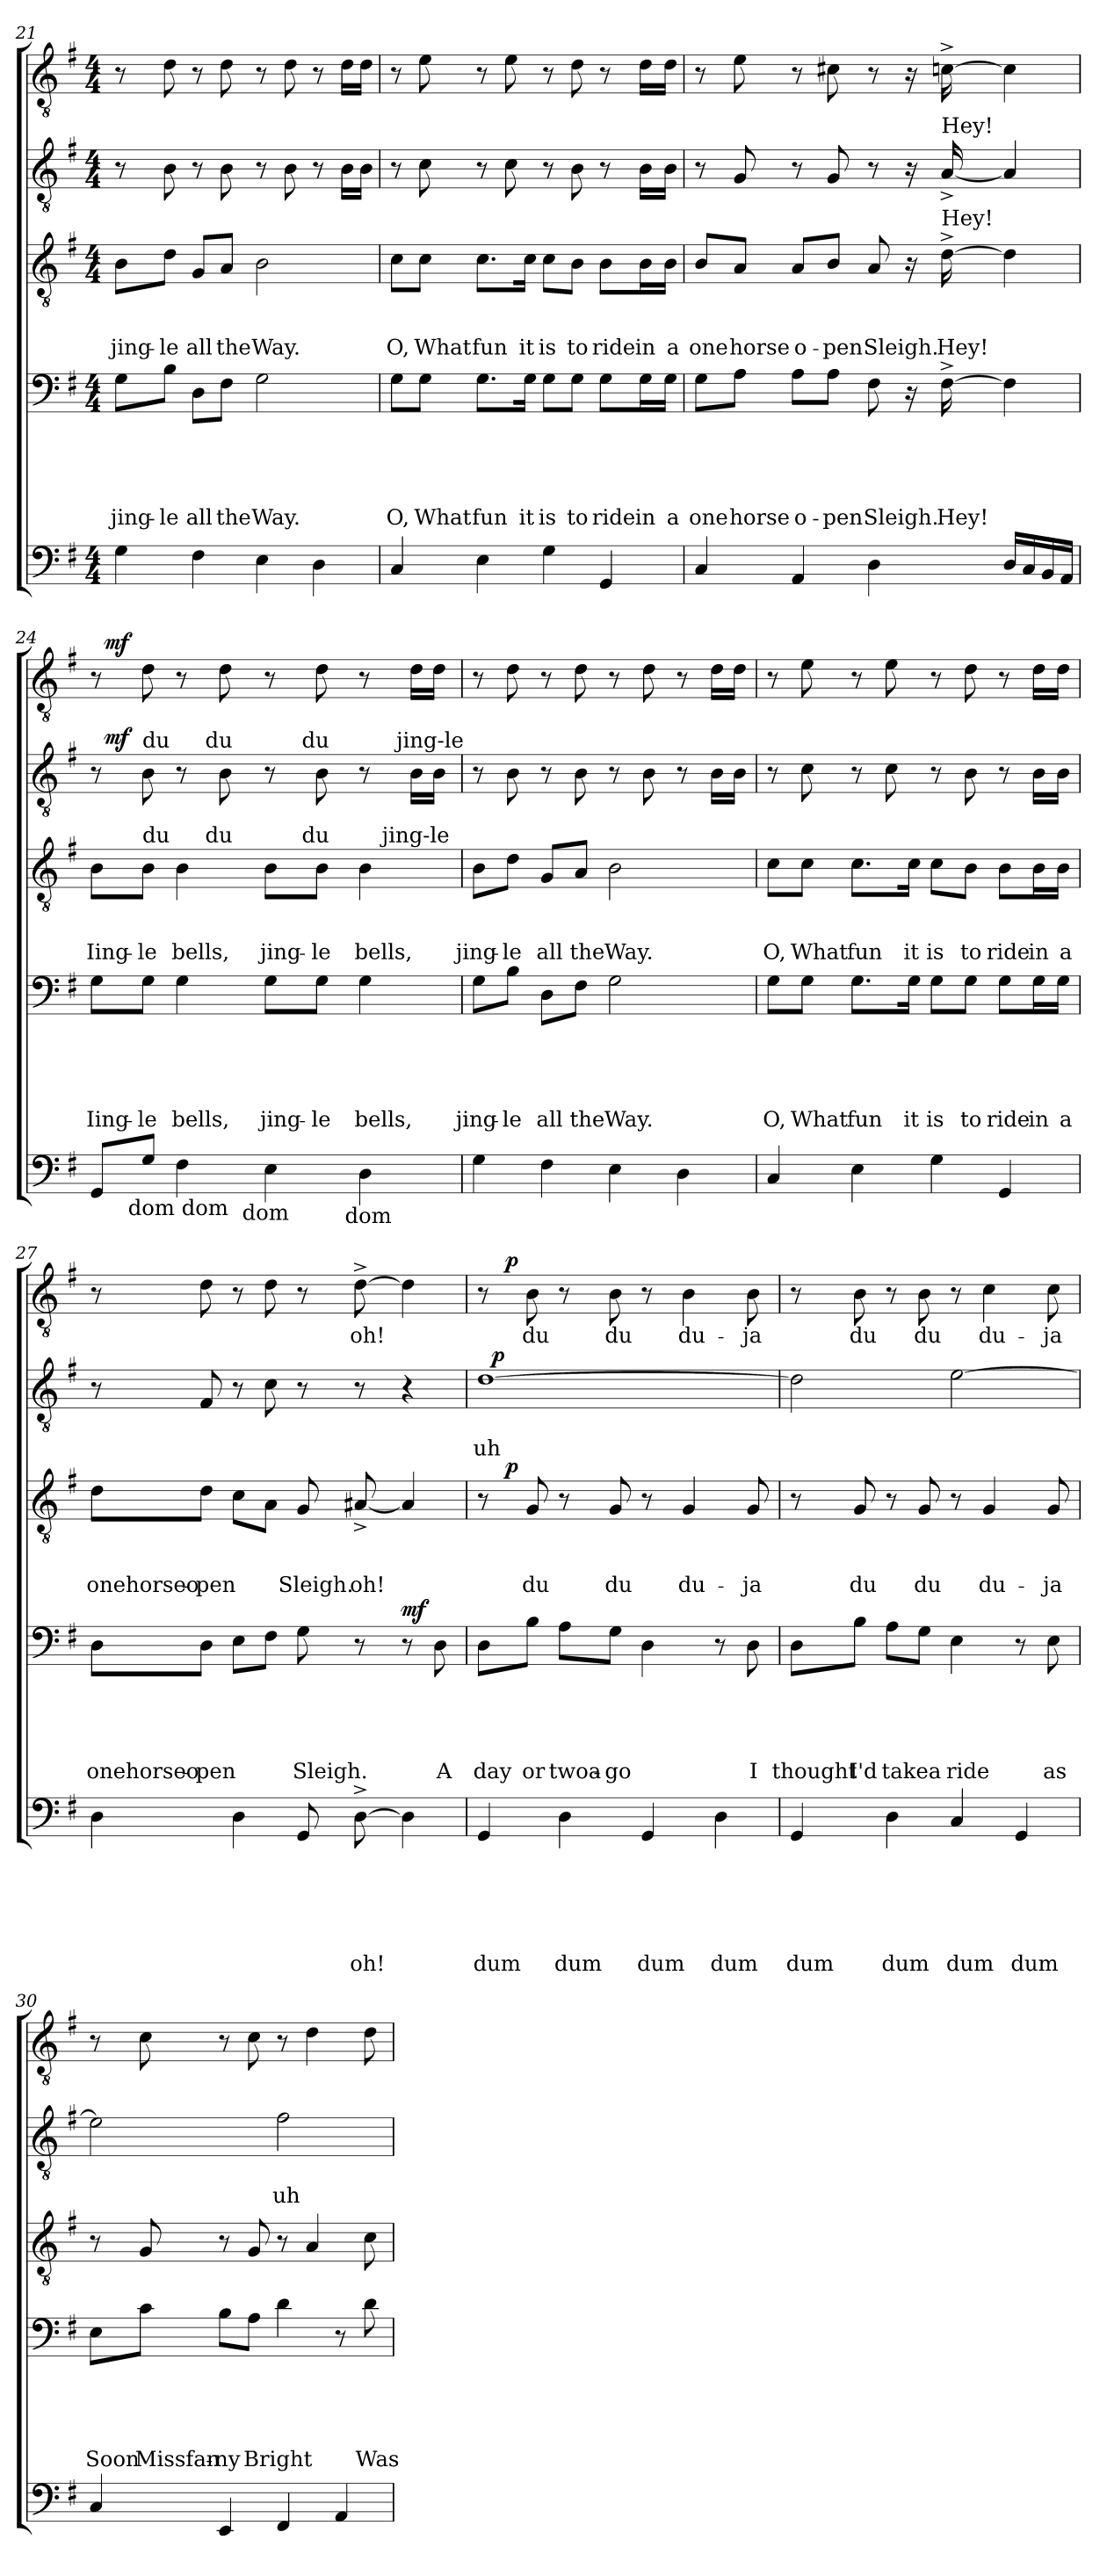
**kern	**text	**text	**text	**text	**text	**text	**kern	**text	**text	**text	**text	**text	**dynam	**kern	**text	**text	**text	**dynam	**kern	**text	**text	**dynam	**kern	**text	**dynam
*part5	*part5	*part5	*part5	*part5	*part5	*part5	*part4	*part4	*part4	*part4	*part4	*part4	*part4	*part3	*part3	*part3	*part3	*part3	*part2	*part2	*part2	*part2	*part1	*part1	*part1
*staff5	*staff5	*staff5	*staff5	*staff5	*staff5	*staff5	*staff4	*staff4	*staff4	*staff4	*staff4	*staff4	*staff4	*staff3	*staff3	*staff3	*staff3	*staff3	*staff2	*staff2	*staff2	*staff2	*staff1	*staff1	*staff1
!!LO:LB:g=z
*clefF4	*	*	*	*	*	*	*clefF4	*	*	*	*	*	*	*clefGv2	*	*	*	*	*clefGv2	*	*	*	*clefGv2	*	*
*k[f#]	*	*	*	*	*	*	*k[f#]	*	*	*	*	*	*	*k[f#]	*	*	*	*	*k[f#]	*	*	*	*k[f#]	*	*
*G:	*	*	*	*	*	*	*G:	*	*	*	*	*	*	*G:	*	*	*	*	*G:	*	*	*	*G:	*	*
*M4/4	*	*	*	*	*	*	*M4/4	*	*	*	*	*	*	*M4/4	*	*	*	*	*M4/4	*	*	*	*M4/4	*	*
=21	=21	=21	=21	=21	=21	=21	=21	=21	=21	=21	=21	=21	=21	=21	=21	=21	=21	=21	=21	=21	=21	=21	=21	=21	=21
!	!	!	!	!	!	!	!	!	!	!	!	!LO:LY:b	!	!	!	!	!LO:LY:b	!	!	!	!	!	!	!	!
4G\	.	.	.	.	.	.	8G\L	.	.	.	.	jing-	.	8B\L	.	.	jing-	.	8r	.	.	.	8r	.	.
!	!	!	!	!	!	!	!	!	!	!	!	!LO:LY:b:rj	!	!	!	!	!LO:LY:b:rj	!	!	!	!	!	!	!	!
.	.	.	.	.	.	.	8B\J	.	.	.	.	-le	.	8d\J	.	.	-le	.	8B\	.	.	.	8d\	.	.
!	!	!	!	!	!	!	!	!	!	!	!	!LO:LY:b	!	!	!	!	!LO:LY:b	!	!	!	!	!	!	!	!
4F#\	.	.	.	.	.	.	8D\L	.	.	.	.	all	.	8G/L	.	.	all	.	8r	.	.	.	8r	.	.
!	!	!	!	!	!	!	!	!	!	!	!	!LO:LY:b	!	!	!	!	!LO:LY:b	!	!	!	!	!	!	!	!
.	.	.	.	.	.	.	8F#\J	.	.	.	.	the	.	8A/J	.	.	the	.	8B\	.	.	.	8d\	.	.
!	!	!	!	!	!	!	!	!	!	!	!	!LO:LY:b	!	!	!	!	!LO:LY:b	!	!	!	!	!	!	!	!
4E\	.	.	.	.	.	.	2G\	.	.	.	.	Way.	.	2B\	.	.	Way.	.	8r	.	.	.	8r	.	.
.	.	.	.	.	.	.	.	.	.	.	.	.	.	.	.	.	.	.	8B\	.	.	.	8d\	.	.
4D\	.	.	.	.	.	.	.	.	.	.	.	.	.	.	.	.	.	.	8r	.	.	.	8r	.	.
.	.	.	.	.	.	.	.	.	.	.	.	.	.	.	.	.	.	.	16B\LL	.	.	.	16d\LL	.	.
.	.	.	.	.	.	.	.	.	.	.	.	.	.	.	.	.	.	.	16B\JJ	.	.	.	16d\JJ	.	.
=22	=22	=22	=22	=22	=22	=22	=22	=22	=22	=22	=22	=22	=22	=22	=22	=22	=22	=22	=22	=22	=22	=22	=22	=22	=22
!	!	!	!	!	!	!	!	!	!	!	!	!LO:LY:b	!	!	!	!	!LO:LY:b	!	!	!	!	!	!	!	!
4C/	.	.	.	.	.	.	8G\L	.	.	.	.	O,	.	8c\L	.	.	O,	.	8r	.	.	.	8r	.	.
!	!	!	!	!	!	!	!	!	!	!	!	!LO:LY:b	!	!	!	!	!LO:LY:b	!	!	!	!	!	!	!	!
.	.	.	.	.	.	.	8G\J	.	.	.	.	What	.	8c\J	.	.	What	.	8c\	.	.	.	8e\	.	.
!	!	!	!	!	!	!	!	!	!	!	!	!LO:LY:b	!	!	!	!	!LO:LY:b	!	!	!	!	!	!	!	!
4E\	.	.	.	.	.	.	8.G\L	.	.	.	.	fun	.	8.c\L	.	.	fun	.	8r	.	.	.	8r	.	.
.	.	.	.	.	.	.	.	.	.	.	.	.	.	.	.	.	.	.	8c\	.	.	.	8e\	.	.
!	!	!	!	!	!	!	!	!	!	!	!	!LO:LY:b	!	!	!	!	!LO:LY:b	!	!	!	!	!	!	!	!
.	.	.	.	.	.	.	16G\Jk	.	.	.	.	it	.	16c\Jk	.	.	it	.	.	.	.	.	.	.	.
!	!	!	!	!	!	!	!	!	!	!	!	!LO:LY:b	!	!	!	!	!LO:LY:b	!	!	!	!	!	!	!	!
4G\	.	.	.	.	.	.	8G\L	.	.	.	.	is	.	8c\L	.	.	is	.	8r	.	.	.	8r	.	.
!	!	!	!	!	!	!	!	!	!	!	!	!LO:LY:b	!	!	!	!	!LO:LY:b	!	!	!	!	!	!	!	!
.	.	.	.	.	.	.	8G\J	.	.	.	.	to	.	8B\J	.	.	to	.	8B\	.	.	.	8d\	.	.
!	!	!	!	!	!	!	!	!	!	!	!	!LO:LY:b	!	!	!	!	!LO:LY:b	!	!	!	!	!	!	!	!
4GG/	.	.	.	.	.	.	8G\L	.	.	.	.	ride	.	8B\L	.	.	ride	.	8r	.	.	.	8r	.	.
!	!	!	!	!	!	!	!	!	!	!	!	!LO:LY:b	!	!	!	!	!LO:LY:b	!	!	!	!	!	!	!	!
.	.	.	.	.	.	.	16G\L	.	.	.	.	in	.	16B\L	.	.	in	.	16B\LL	.	.	.	16d\LL	.	.
!	!	!	!	!	!	!	!	!	!	!	!	!LO:LY:b	!	!	!	!	!LO:LY:b	!	!	!	!	!	!	!	!
.	.	.	.	.	.	.	16G\JJ	.	.	.	.	a	.	16B\JJ	.	.	a	.	16B\JJ	.	.	.	16d\JJ	.	.
=23	=23	=23	=23	=23	=23	=23	=23	=23	=23	=23	=23	=23	=23	=23	=23	=23	=23	=23	=23	=23	=23	=23	=23	=23	=23
!	!	!	!	!	!	!	!	!	!	!	!	!LO:LY:b	!	!	!	!	!LO:LY:b	!	!	!	!	!	!	!	!
4C/	.	.	.	.	.	.	8G\L	.	.	.	.	one	.	8B/L	.	.	one	.	8r	.	.	.	8r	.	.
!	!	!	!	!	!	!	!	!	!	!	!	!LO:LY:b	!	!	!	!	!LO:LY:b	!	!	!	!	!	!	!	!
.	.	.	.	.	.	.	8A\J	.	.	.	.	horse	.	8A/J	.	.	horse	.	8G/	.	.	.	8e\	.	.
!	!	!	!	!	!	!	!	!	!	!	!	!LO:LY:b	!	!	!	!	!LO:LY:b	!	!	!	!	!	!	!	!
4AA/	.	.	.	.	.	.	8A\L	.	.	.	.	o-	.	8A/L	.	.	o-	.	8r	.	.	.	8r	.	.
!	!	!	!	!	!	!	!	!	!	!	!	!LO:LY:b	!	!	!	!	!LO:LY:b	!	!	!	!	!	!	!	!
.	.	.	.	.	.	.	8A\J	.	.	.	.	-pen	.	8B/J	.	.	-pen	.	8G/	.	.	.	8c#X\	.	.
!	!	!	!	!	!	!	!	!	!	!	!	!LO:LY:b	!	!	!	!	!LO:LY:b	!	!	!	!	!	!	!	!
4D\	.	.	.	.	.	.	8F#\	.	.	.	.	Sleigh.	.	8A/	.	.	Sleigh.	.	8r	.	.	.	8r	.	.
.	.	.	.	.	.	.	16rC	.	.	.	.	.	.	16rA	.	.	.	.	16rA	.	.	.	16rA	.	.
!	!	!	!	!	!	!	!	!	!	!	!	!	!	!	!	!	!	!	!LO:TX:a:t=Hey!	!	!	!	!	!	!
!	!	!	!	!	!	!	!	!	!	!	!	!	!	!LO:TX:a:t=Hey!	!	!	!	!	!	!	!	!	!	!	!
!	!	!	!	!	!	!	!	!	!	!	!	!LO:LY:b	!	!	!	!	!LO:LY:b	!	!	!	!	!	!	!	!
.	.	.	.	.	.	.	[>16F#^>\	.	.	.	.	Hey!	.	[>16d^>\	.	.	Hey!	.	[<16A^</	.	.	.	[>16cn^>\	.	.
16D/LL	.	.	.	.	.	.	4F#\]	.	.	.	.	.	.	4d\]	.	.	.	.	4A/]	.	.	.	4c\]	.	.
16C/	.	.	.	.	.	.	.	.	.	.	.	.	.	.	.	.	.	.	.	.	.	.	.	.	.
16BB/	.	.	.	.	.	.	.	.	.	.	.	.	.	.	.	.	.	.	.	.	.	.	.	.	.
16AA/JJ	.	.	.	.	.	.	.	.	.	.	.	.	.	.	.	.	.	.	.	.	.	.	.	.	.
!!LO:PB:g=z
=24	=24	=24	=24	=24	=24	=24	=24	=24	=24	=24	=24	=24	=24	=24	=24	=24	=24	=24	=24	=24	=24	=24	=24	=24	=24
!	!	!	!	!	!	!	!	!	!	!	!	!LO:LY:b	!	!	!	!	!LO:LY:b	!	!	!	!	!	!	!	!
*^	*	*	*	*	*	*	*	*	*	*	*	*	*	*^	*	*	*	*	*^	*	*	*	*^	*	*
*	*^	*	*	*	*	*	*	*	*	*	*	*	*	*	*	*^	*	*	*	*	*	*^	*	*	*	*	*	*	*
*	*	*^	*	*	*	*	*	*	*	*	*	*	*	*	*	*	*	*^	*	*	*	*	*	*	*^	*	*	*	*	*	*	*
8GG/L	16.ryy	4..ryy	2ryy	.	.	.	.	.	.	8G\L	.	.	.	.	Iing-	.	8B\L	4ryy	2ryy	2ryy	.	.	Iing-	.	8r	32ryy	4ryy	2ryy	.	.	.	8r	32ryy	.	.
!	!	!	!	!	!	!	!	!	!	!	!	!	!	!	!	!	!	!	!	!	!	!	!	!	!	!	!	!	!	!	!LO:DY:b	!	!	!	!LO:DY:b
.	.	.	.	.	.	.	.	.	.	.	.	.	.	.	.	.	.	.	.	.	.	.	.	.	.	2ryy	.	.	.	.	mf	.	2ryy	.	mf
!	!LO:TX:b:t=dom dom	!	!	!	!	!	!	!	!	!	!	!	!	!	!	!	!	!	!	!	!	!	!	!	!	!	!	!	!	!	!	!	!	!	!
.	2ryy	.	.	.	.	.	.	.	.	.	.	.	.	.	.	.	.	.	.	.	.	.	.	.	.	.	.	.	.	.	.	.	.	.	.
!	!	!	!	!	!	!	!	!	!	!	!	!	!	!	!	!	!	!	!	!	!	!	!	!	!LO:TX:a:t=du	!	!	!	!	!	!	!	!	!	!
!	!	!	!	!	!	!	!	!	!	!	!	!	!	!	!	!	!LO:TX:a:t=du	!	!	!	!	!	!	!	!	!	!	!	!	!	!	!	!	!	!
!	!	!	!	!	!	!	!	!	!	!	!	!	!	!	!LO:LY:b	!	!	!	!	!	!	!	!LO:LY:b	!	!	!	!	!	!	!	!	!	!	!	!
8G/J	.	.	.	.	.	.	.	.	.	8G\J	.	.	.	.	-le	.	8B\J	.	.	.	.	.	-le	.	8B\	.	.	.	.	.	.	8d\	.	.	.
!	!	!	!	!	!	!	!	!	!	!	!	!	!	!	!LO:LY:b	!	!	!	!	!	!	!	!LO:LY:b	!	!	!	!	!	!	!	!	!	!	!	!
4F#\	.	.	.	.	.	.	.	.	.	4G\	.	.	.	.	bells,	.	4B\	16.ryy	.	.	.	.	bells,	.	8r	.	16.ryy	.	.	.	.	8r	.	.	.
!	!	!	!	!	!	!	!	!	!	!	!	!	!	!	!	!	!	!	!	!	!	!	!	!	!	!	!LO:TX:a:t=du	!	!	!	!	!	!	!	!
!	!	!	!	!	!	!	!	!	!	!	!	!	!	!	!	!	!	!LO:TX:a:t=du	!	!	!	!	!	!	!	!	!	!	!	!	!	!	!	!	!
.	.	.	.	.	.	.	.	.	.	.	.	.	.	.	.	.	.	2ryy	.	.	.	.	.	.	.	.	2ryy	.	.	.	.	.	.	.	.
.	.	.	.	.	.	.	.	.	.	.	.	.	.	.	.	.	.	.	.	.	.	.	.	.	8B\	.	.	.	.	.	.	8d\	.	.	.
!	!	!LO:TX:b:t=dom	!	!	!	!	!	!	!	!	!	!	!	!	!	!	!	!	!	!	!	!	!	!	!	!	!	!	!	!	!	!	!	!	!
.	.	2ryy	.	.	.	.	.	.	.	.	.	.	.	.	.	.	.	.	.	.	.	.	.	.	.	.	.	.	.	.	.	.	.	.	.
!	!	!	!	!	!	!	!	!	!	!	!	!	!	!	!LO:LY:b	!	!	!	!	!	!	!	!LO:LY:b	!	!	!	!	!	!	!	!	!	!	!	!
4E\	.	.	8..ryy	.	.	.	.	.	.	8G\L	.	.	.	.	jing-	.	8B\L	.	16.ryy	4ryy	.	.	jing-	.	8r	.	.	16.ryy	.	.	.	8r	.	.	.
.	.	.	.	.	.	.	.	.	.	.	.	.	.	.	.	.	.	.	.	.	.	.	.	.	.	4...ryy	.	.	.	.	.	.	4...ryy	.	.
!	!	!	!	!	!	!	!	!	!	!	!	!	!	!	!	!	!	!	!	!	!	!	!	!	!	!	!	!LO:TX:a:t=du	!	!	!	!	!	!	!
!	!	!	!	!	!	!	!	!	!	!	!	!	!	!	!	!	!	!	!LO:TX:a:t=du	!	!	!	!	!	!	!	!	!	!	!	!	!	!	!	!
.	4ryy	.	.	.	.	.	.	.	.	.	.	.	.	.	.	.	.	.	4ryy	.	.	.	.	.	.	.	.	4ryy	.	.	.	.	.	.	.
!	!	!	!	!	!	!	!	!	!	!	!	!	!	!	!LO:LY:b:rj	!	!	!	!	!	!	!	!LO:LY:b:rj	!	!	!	!	!	!	!	!	!	!	!	!
.	.	.	.	.	.	.	.	.	.	8G\J	.	.	.	.	-le	.	8B\J	.	.	.	.	.	-le	.	8B\	.	.	.	.	.	.	8d\	.	.	.
!	!	!	!LO:TX:b:t=dom	!	!	!	!	!	!	!	!	!	!	!	!	!	!	!	!	!	!	!	!	!	!	!	!	!	!	!	!	!	!	!	!
.	.	.	4ryy	.	.	.	.	.	.	.	.	.	.	.	.	.	.	.	.	.	.	.	.	.	.	.	.	.	.	.	.	.	.	.	.
!	!	!	!	!	!	!	!	!	!	!	!	!	!	!	!LO:LY:b	!	!	!	!	!	!	!	!LO:LY:b	!	!	!	!	!	!	!	!	!	!	!	!
4D\	.	.	.	.	.	.	.	.	.	4G\	.	.	.	.	bells,	.	4B\	.	.	16ryy	.	.	bells,	.	8r	.	.	.	.	.	.	8r	.	.	.
!	!	!	!	!	!	!	!	!	!	!	!	!	!	!	!	!	!	!	!	!LO:TX:a:t=jing-le	!	!	!	!	!	!	!	!	!	!	!	!	!	!	!
.	.	.	.	.	.	.	.	.	.	.	.	.	.	.	.	.	.	.	.	8.ryy	.	.	.	.	.	.	.	.	.	.	.	.	.	.	.
!	!	!	!	!	!	!	!	!	!	!	!	!	!	!	!	!	!	!	!	!	!	!	!	!	!	!	!LO:TX:a:t=jing-le	!	!	!	!	!	!	!	!
.	8ryy	.	.	.	.	.	.	.	.	.	.	.	.	.	.	.	.	8ryy	8ryy	.	.	.	.	.	.	.	8ryy	8ryy	.	.	.	.	.	.	.
.	.	.	.	.	.	.	.	.	.	.	.	.	.	.	.	.	.	.	.	.	.	.	.	.	16B\LL	.	.	.	.	.	.	16d\LL	.	.	.
.	.	16ryy	.	.	.	.	.	.	.	.	.	.	.	.	.	.	.	.	.	.	.	.	.	.	16B\JJ	.	.	.	.	.	.	16d\JJ	.	.	.
.	32ryy	.	32ryy	.	.	.	.	.	.	.	.	.	.	.	.	.	.	32ryy	32ryy	.	.	.	.	.	.	.	32ryy	32ryy	.	.	.	.	.	.	.
=25	=25	=25	=25	=25	=25	=25	=25	=25	=25	=25	=25	=25	=25	=25	=25	=25	=25	=25	=25	=25	=25	=25	=25	=25	=25	=25	=25	=25	=25	=25	=25	=25	=25	=25	=25
!	!	!	!	!	!	!	!	!	!	!	!	!	!	!	!LO:LY:b	!	!	!	!	!	!	!	!LO:LY:b	!	!	!	!	!	!	!	!	!	!	!	!
*	*	*	*	*	*	*	*	*	*	*	*	*	*	*	*	*	*v	*v	*v	*v	*	*	*	*	*	*	*	*	*	*	*	*v	*v	*	*
*v	*v	*v	*v	*	*	*	*	*	*	*	*	*	*	*	*	*	*	*	*	*	*	*v	*v	*v	*v	*	*	*	*	*	*
4G\	.	.	.	.	.	.	8G\L	.	.	.	.	jing-	.	8B\L	.	.	jing-	.	8r	.	.	.	8r	.	.
!	!	!	!	!	!	!	!	!	!	!	!	!LO:LY:b:rj	!	!	!	!	!LO:LY:b:rj	!	!	!	!	!	!	!	!
.	.	.	.	.	.	.	8B\J	.	.	.	.	-le	.	8d\J	.	.	-le	.	8B\	.	.	.	8d\	.	.
!	!	!	!	!	!	!	!	!	!	!	!	!LO:LY:b	!	!	!	!	!LO:LY:b	!	!	!	!	!	!	!	!
4F#\	.	.	.	.	.	.	8D\L	.	.	.	.	all	.	8G/L	.	.	all	.	8r	.	.	.	8r	.	.
!	!	!	!	!	!	!	!	!	!	!	!	!LO:LY:b	!	!	!	!	!LO:LY:b	!	!	!	!	!	!	!	!
.	.	.	.	.	.	.	8F#\J	.	.	.	.	the	.	8A/J	.	.	the	.	8B\	.	.	.	8d\	.	.
!	!	!	!	!	!	!	!	!	!	!	!	!LO:LY:b	!	!	!	!	!LO:LY:b	!	!	!	!	!	!	!	!
4E\	.	.	.	.	.	.	2G\	.	.	.	.	Way.	.	2B\	.	.	Way.	.	8r	.	.	.	8r	.	.
.	.	.	.	.	.	.	.	.	.	.	.	.	.	.	.	.	.	.	8B\	.	.	.	8d\	.	.
4D\	.	.	.	.	.	.	.	.	.	.	.	.	.	.	.	.	.	.	8r	.	.	.	8r	.	.
.	.	.	.	.	.	.	.	.	.	.	.	.	.	.	.	.	.	.	16B\LL	.	.	.	16d\LL	.	.
.	.	.	.	.	.	.	.	.	.	.	.	.	.	.	.	.	.	.	16B\JJ	.	.	.	16d\JJ	.	.
=26	=26	=26	=26	=26	=26	=26	=26	=26	=26	=26	=26	=26	=26	=26	=26	=26	=26	=26	=26	=26	=26	=26	=26	=26	=26
!	!	!	!	!	!	!	!	!	!	!	!	!LO:LY:b	!	!	!	!	!LO:LY:b	!	!	!	!	!	!	!	!
4C/	.	.	.	.	.	.	8G\L	.	.	.	.	O,	.	8c\L	.	.	O,	.	8r	.	.	.	8r	.	.
!	!	!	!	!	!	!	!	!	!	!	!	!LO:LY:b	!	!	!	!	!LO:LY:b	!	!	!	!	!	!	!	!
.	.	.	.	.	.	.	8G\J	.	.	.	.	What	.	8c\J	.	.	What	.	8c\	.	.	.	8e\	.	.
!	!	!	!	!	!	!	!	!	!	!	!	!LO:LY:b	!	!	!	!	!LO:LY:b	!	!	!	!	!	!	!	!
4E\	.	.	.	.	.	.	8.G\L	.	.	.	.	fun	.	8.c\L	.	.	fun	.	8r	.	.	.	8r	.	.
.	.	.	.	.	.	.	.	.	.	.	.	.	.	.	.	.	.	.	8c\	.	.	.	8e\	.	.
!	!	!	!	!	!	!	!	!	!	!	!	!LO:LY:b	!	!	!	!	!LO:LY:b	!	!	!	!	!	!	!	!
.	.	.	.	.	.	.	16G\Jk	.	.	.	.	it	.	16c\Jk	.	.	it	.	.	.	.	.	.	.	.
!	!	!	!	!	!	!	!	!	!	!	!	!LO:LY:b	!	!	!	!	!LO:LY:b	!	!	!	!	!	!	!	!
4G\	.	.	.	.	.	.	8G\L	.	.	.	.	is	.	8c\L	.	.	is	.	8r	.	.	.	8r	.	.
!	!	!	!	!	!	!	!	!	!	!	!	!LO:LY:b	!	!	!	!	!LO:LY:b	!	!	!	!	!	!	!	!
.	.	.	.	.	.	.	8G\J	.	.	.	.	to	.	8B\J	.	.	to	.	8B\	.	.	.	8d\	.	.
!	!	!	!	!	!	!	!	!	!	!	!	!LO:LY:b	!	!	!	!	!LO:LY:b	!	!	!	!	!	!	!	!
4GG/	.	.	.	.	.	.	8G\L	.	.	.	.	ride	.	8B\L	.	.	ride	.	8r	.	.	.	8r	.	.
!	!	!	!	!	!	!	!	!	!	!	!	!LO:LY:b	!	!	!	!	!LO:LY:b	!	!	!	!	!	!	!	!
.	.	.	.	.	.	.	16G\L	.	.	.	.	in	.	16B\L	.	.	in	.	16B\LL	.	.	.	16d\LL	.	.
!	!	!	!	!	!	!	!	!	!	!	!	!LO:LY:b	!	!	!	!	!LO:LY:b	!	!	!	!	!	!	!	!
.	.	.	.	.	.	.	16G\JJ	.	.	.	.	a	.	16B\JJ	.	.	a	.	16B\JJ	.	.	.	16d\JJ	.	.
!!LO:LB:g=z
=27	=27	=27	=27	=27	=27	=27	=27	=27	=27	=27	=27	=27	=27	=27	=27	=27	=27	=27	=27	=27	=27	=27	=27	=27	=27
!	!	!	!	!	!	!	!	!	!	!	!	!LO:LY:b	!	!	!	!	!LO:LY:b	!	!	!	!	!	!	!	!
4D\	.	.	.	.	.	.	8D\L	.	.	.	.	onehorseo-	.	8d\L	.	.	onehorseo-	.	8r	.	.	.	8r	.	.
!	!	!	!	!	!	!	!	!	!	!	!	!LO:LY:b	!	!	!	!	!LO:LY:b	!	!	!	!	!	!	!	!
.	.	.	.	.	.	.	8D\J	.	.	.	.	-pen	.	8d\J	.	.	-pen	.	8F#/	.	.	.	8d\	.	.
4D\	.	.	.	.	.	.	8E\L	.	.	.	.	.	.	8c\L	.	.	.	.	8r	.	.	.	8r	.	.
.	.	.	.	.	.	.	8F#\J	.	.	.	.	.	.	8A\J	.	.	.	.	8c\	.	.	.	8d\	.	.
!	!	!	!	!	!	!	!	!	!	!	!	!LO:LY:b	!	!	!	!	!LO:LY:b	!	!	!	!	!	!	!	!
8GG/	.	.	.	.	.	.	8G\	.	.	.	.	Sleigh.	.	8G/	.	.	Sleigh.	.	8r	.	.	.	8r	.	.
!	!	!	!	!	!	!LO:LY:b	!	!	!	!	!	!	!	!	!	!	!LO:LY:b	!	!	!	!	!	!	!LO:LY:b	!
[>8D^>\	.	.	.	.	.	oh!	8r	.	.	.	.	.	.	[<8A#X^</	.	.	oh!	.	8r	.	.	.	[>8d^>\	oh!	.
!	!	!	!	!	!	!	!	!	!	!	!	!	!LO:DY:a	!	!	!	!	!	!	!	!	!	!	!	!
4D\]	.	.	.	.	.	.	8r	.	.	.	.	.	mf	4A#/]	.	.	.	.	4r	.	.	.	4d\]	.	.
!	!	!	!	!	!	!	!	!	!	!	!	!LO:LY:b	!	!	!	!	!	!	!	!	!	!	!	!	!
.	.	.	.	.	.	.	8D\	.	.	.	.	A	.	.	.	.	.	.	.	.	.	.	.	.	.
=28	=28	=28	=28	=28	=28	=28	=28	=28	=28	=28	=28	=28	=28	=28	=28	=28	=28	=28	=28	=28	=28	=28	=28	=28	=28
!	!	!	!	!	!	!LO:LY:b	!	!	!	!	!	!LO:LY:b	!	!	!	!	!	!	!	!	!LO:LY:b	!	!	!	!
*	*	*	*	*	*	*	*	*	*	*	*	*	*	*^	*	*	*	*	*^	*	*	*	*^	*	*
4GG/	.	.	.	.	.	dum	8D\L	.	.	.	.	day	.	8r	16ryy	.	.	.	.	[>1d	32ryy	.	uh	.	8r	16ryy	.	.
!	!	!	!	!	!	!	!	!	!	!	!	!	!	!	!	!	!	!	!	!	!	!	!	!LO:DY:a	!	!	!	!
.	.	.	.	.	.	.	.	.	.	.	.	.	.	.	.	.	.	.	.	.	2ryy	.	.	p	.	.	.	.
!	!	!	!	!	!	!	!	!	!	!	!	!	!	!	!	!	!	!	!LO:DY:a	!	!	!	!	!	!	!	!	!LO:DY:a
.	.	.	.	.	.	.	.	.	.	.	.	.	.	.	2...ryy	.	.	.	p	.	.	.	.	.	.	2...ryy	.	p
!	!	!	!	!	!	!	!	!	!	!	!	!LO:LY:b	!	!	!	!	!	!LO:LY:b	!	!	!	!	!	!	!	!	!LO:LY:b	!
.	.	.	.	.	.	.	8B\J	.	.	.	.	or	.	8G/	.	.	.	du	.	.	.	.	.	.	8B\	.	du	.
!	!	!	!	!	!	!LO:LY:b	!	!	!	!	!	!LO:LY:b	!	!	!	!	!	!	!	!	!	!	!	!	!	!	!	!
4D\	.	.	.	.	.	dum	8A\L	.	.	.	.	twoa-	.	8r	.	.	.	.	.	.	.	.	.	.	8r	.	.	.
!	!	!	!	!	!	!	!	!	!	!	!	!LO:LY:b	!	!	!	!	!	!LO:LY:b	!	!	!	!	!	!	!	!	!LO:LY:b	!
.	.	.	.	.	.	.	8G\J	.	.	.	.	-go	.	8G/	.	.	.	du	.	.	.	.	.	.	8B\	.	du	.
!	!	!	!	!	!	!LO:LY:b	!	!	!	!	!	!	!	!	!	!	!	!	!	!	!	!	!	!	!	!	!	!
4GG/	.	.	.	.	.	dum	4D\	.	.	.	.	.	.	8r	.	.	.	.	.	.	.	.	.	.	8r	.	.	.
.	.	.	.	.	.	.	.	.	.	.	.	.	.	.	.	.	.	.	.	.	4...ryy	.	.	.	.	.	.	.
!	!	!	!	!	!	!	!	!	!	!	!	!	!	!	!	!	!	!LO:LY:b	!	!	!	!	!	!	!	!	!LO:LY:b	!
.	.	.	.	.	.	.	.	.	.	.	.	.	.	4G/	.	.	.	du-	.	.	.	.	.	.	4B\	.	du-	.
!	!	!	!	!	!	!LO:LY:b	!	!	!	!	!	!	!	!	!	!	!	!	!	!	!	!	!	!	!	!	!	!
4D\	.	.	.	.	.	dum	8r	.	.	.	.	.	.	.	.	.	.	.	.	.	.	.	.	.	.	.	.	.
!	!	!	!	!	!	!	!	!	!	!	!	!LO:LY:b	!	!	!	!	!	!LO:LY:b	!	!	!	!	!	!	!	!	!LO:LY:b	!
.	.	.	.	.	.	.	8D\	.	.	.	.	I	.	8G/	.	.	.	-ja	.	.	.	.	.	.	8B\	.	-ja	.
=29	=29	=29	=29	=29	=29	=29	=29	=29	=29	=29	=29	=29	=29	=29	=29	=29	=29	=29	=29	=29	=29	=29	=29	=29	=29	=29	=29	=29
!	!	!	!	!	!	!LO:LY:b	!	!	!	!	!	!LO:LY:b	!	!	!	!	!	!	!	!	!	!	!	!	!	!	!	!
*	*	*	*	*	*	*	*	*	*	*	*	*	*	*v	*v	*	*	*	*	*	*	*	*	*	*v	*v	*	*
*	*	*	*	*	*	*	*	*	*	*	*	*	*	*	*	*	*	*	*v	*v	*	*	*	*	*	*
4GG/	.	.	.	.	.	dum	8D\L	.	.	.	.	thought	.	8r	.	.	.	.	2d\]	.	.	.	8r	.	.
!	!	!	!	!	!	!	!	!	!	!	!	!LO:LY:b	!	!	!	!	!LO:LY:b	!	!	!	!	!	!	!LO:LY:b	!
.	.	.	.	.	.	.	8B\J	.	.	.	.	I'd	.	8G/	.	.	du	.	.	.	.	.	8B\	du	.
!	!	!	!	!	!	!LO:LY:b	!	!	!	!	!	!LO:LY:b	!	!	!	!	!	!	!	!	!	!	!	!	!
4D\	.	.	.	.	.	dum	8A\L	.	.	.	.	takea	.	8r	.	.	.	.	.	.	.	.	8r	.	.
!	!	!	!	!	!	!	!	!	!	!	!	!	!	!	!	!	!LO:LY:b	!	!	!	!	!	!	!LO:LY:b	!
.	.	.	.	.	.	.	8G\J	.	.	.	.	.	.	8G/	.	.	du	.	.	.	.	.	8B\	du	.
!	!	!	!	!	!	!LO:LY:b	!	!	!	!	!	!LO:LY:b	!	!	!	!	!	!	!	!	!	!	!	!	!
4C/	.	.	.	.	.	dum	4E\	.	.	.	.	ride	.	8r	.	.	.	.	[>2e\	.	.	.	8r	.	.
!	!	!	!	!	!	!	!	!	!	!	!	!	!	!	!	!	!LO:LY:b	!	!	!	!	!	!	!LO:LY:b	!
.	.	.	.	.	.	.	.	.	.	.	.	.	.	4G/	.	.	du-	.	.	.	.	.	4c\	du-	.
!	!	!	!	!	!	!LO:LY:b	!	!	!	!	!	!	!	!	!	!	!	!	!	!	!	!	!	!	!
4GG/	.	.	.	.	.	dum	8r	.	.	.	.	.	.	.	.	.	.	.	.	.	.	.	.	.	.
!	!	!	!	!	!	!	!	!	!	!	!	!LO:LY:b	!	!	!	!	!LO:LY:b	!	!	!	!	!	!	!LO:LY:b	!
.	.	.	.	.	.	.	8E\	.	.	.	.	as	.	8G/	.	.	-ja	.	.	.	.	.	8c\	-ja	.
=30	=30	=30	=30	=30	=30	=30	=30	=30	=30	=30	=30	=30	=30	=30	=30	=30	=30	=30	=30	=30	=30	=30	=30	=30	=30
!	!	!	!	!	!	!	!	!	!	!	!	!LO:LY:b	!	!	!	!	!	!	!	!	!	!	!	!	!
4C/	.	.	.	.	.	.	8E\L	.	.	.	.	Soon	.	8r	.	.	.	.	2e\]	.	.	.	8r	.	.
!	!	!	!	!	!	!	!	!	!	!	!	!LO:LY:b	!	!	!	!	!	!	!	!	!	!	!	!	!
.	.	.	.	.	.	.	8c\J	.	.	.	.	Missfan-	.	8G/	.	.	.	.	.	.	.	.	8c\	.	.
!	!	!	!	!	!	!	!	!	!	!	!	!LO:LY:b	!	!	!	!	!	!	!	!	!	!	!	!	!
4EE/	.	.	.	.	.	.	8B\L	.	.	.	.	-ny	.	8r	.	.	.	.	.	.	.	.	8r	.	.
!	!	!	!	!	!	!	!	!	!	!	!	!LO:LY:b	!	!	!	!	!	!	!	!	!	!	!	!	!
.	.	.	.	.	.	.	8A\J	.	.	.	.	Bright	.	8G/	.	.	.	.	.	.	.	.	8c\	.	.
!	!	!	!	!	!	!	!	!	!	!	!	!	!	!	!	!	!	!	!	!	!LO:LY:b	!	!	!	!
4FF#/	.	.	.	.	.	.	4d\	.	.	.	.	.	.	8r	.	.	.	.	2f#\	.	uh	.	8r	.	.
.	.	.	.	.	.	.	.	.	.	.	.	.	.	4A/	.	.	.	.	.	.	.	.	4d\	.	.
4AA/	.	.	.	.	.	.	8r	.	.	.	.	.	.	.	.	.	.	.	.	.	.	.	.	.	.
!	!	!	!	!	!	!	!	!	!	!	!	!LO:LY:b	!	!	!	!	!	!	!	!	!	!	!	!	!
.	.	.	.	.	.	.	8d\	.	.	.	.	Was	.	8c\	.	.	.	.	.	.	.	.	8d\	.	.
=	=	=	=	=	=	=	=	=	=	=	=	=	=	=	=	=	=	=	=	=	=	=	=	=	=
*-	*-	*-	*-	*-	*-	*-	*-	*-	*-	*-	*-	*-	*-	*-	*-	*-	*-	*-	*-	*-	*-	*-	*-	*-	*-
